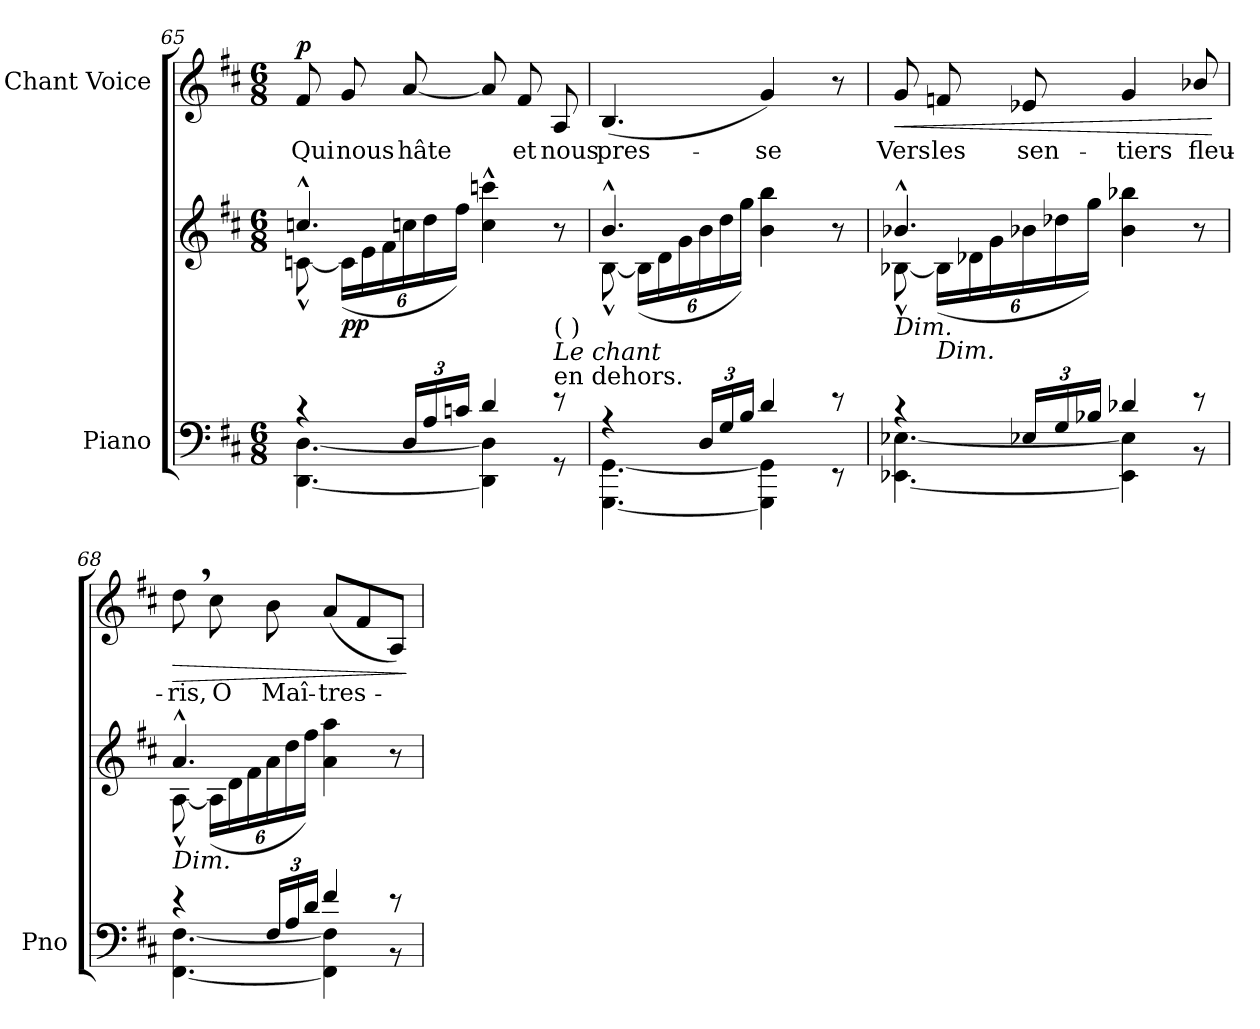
**kern	**kern	**dynam	**kern	**text	**dynam
*part2	*part2	*part2	*part1	*part1	*part1
*staff3	*staff2	*staff2/3	*staff1	*staff1	*staff1
*I"Piano	*	*	*I"Chant Voice	*	*
*I'Pno	*	*	*	*	*
*clefF4	*clefG2	*	*clefG2	*	*
*k[f#c#]	*k[f#c#]	*	*k[f#c#]	*	*
*M6/8	*M6/8	*	*M6/8	*	*
=65	=65	=65	=65	=65	=65
*^	*^	*	*	*	*
!	!	!	!	!	!	!LO:LY:b	!LO:DY:a
4r	[4.DD\ [4.D\	4.ccn^^/	[8cn^^\	.	8f#/	Qui	p
!	!	!	!	!LO:DY:b	!	!LO:LY:b	!
.	.	.	(>24c\LL]	pp	8g/	nous	.
.	.	.	24e\	.	.	.	.
.	.	.	24f#\	.	.	.	.
*Xbrackettup	*	*	*	*	*	*	*
!	!	!	!	!	!	!LO:LY:b	!
24D/LL	.	.	24ccn\	.	[8a/	hâte	.
24A/	.	.	24dd\	.	.	.	.
24cn/JJ	.	.	24ff#\JJ)	.	.	.	.
4d/	4DD\] 4D\]	8ryy	4cc\^^ 4cccn\^^	.	8a/]	.	.
!	!	!	!	!	!	!LO:LY:b	!
.	.	8ryy	.	.	8f#/	et	.
!	!	!LO:TX:b:t=(      )	!	!	!	!	!
!	!	!LO:TX:b:i:t=Le chant	!	!	!	!	!
!	!	!LO:TX:b:t=en dehors.	!	!	!	!	!
!	!	!	!	!	!	!LO:LY:b	!
8r	8r	8r	8ryy	.	8A/	nous	.
=66	=66	=66	=66	=66	=66	=66	=66
!	!	!	!	!	!	!LO:LY:b	!
4r	[4.GGG\ [4.GG\	4.b^^/	[8B^^\	.	(4.B/	pres-	.
.	.	.	(>24B\LL]	.	.	.	.
.	.	.	24d\	.	.	.	.
.	.	.	24g\	.	.	.	.
24D/LL	.	.	24b\	.	.	.	.
24G/	.	.	24dd\	.	.	.	.
24B/JJ	.	.	24gg\JJ)	.	.	.	.
!	!	!	!	!	!	!LO:LY:b	!
4d/	4GGG\] 4GG\]	8ryy	4b\ 4bb\	.	4g/)	-se	.
.	.	8ryy	.	.	.	.	.
8r	8r	8r	8ryy	.	8r	.	.
!!LO:LB:g=z
=67	=67	=67	=67	=67	=67	=67	=67
!	!	!LO:TX:b:i:t=Dim.	!	!	!	!	!
!	!	!	!	!	!	!LO:LY:b	!LO:HP:b
4r	[4.EE-X\ [4.E-X\	4.b-X^^/	[8B-X^^\	.	8g/	Vers	<
!	!	!	!LO:TX:b:i:t=Dim.	!	!	!	!
!	!	!	!	!	!	!LO:LY:b	!
.	.	.	(>24B-\LL]	.	8fn/	les	.
.	.	.	24d-X\	.	.	.	.
.	.	.	24g\	.	.	.	.
!	!	!	!	!	!	!LO:LY:b	!
24E-X/LL	.	.	24b-X\	.	8e-X/	sen-	.
24G/	.	.	24dd-X\	.	.	.	.
24B-X/JJ	.	.	24gg\JJ)	.	.	.	.
!	!	!	!	!	!	!LO:LY:b	!
4d-X/	4EE-\] 4E-\]	8ryy	4b-\ 4bb-X\	.	4g/	-tiers	.
.	.	8ryy	.	.	.	.	.
!	!	!	!	!	!	!LO:LY:b	!
8r	8r	8r	8ryy	.	8b-X/	fleu-	.
*v	*v	*	*	*	*	*	*
*	*v	*v	*	*	*	*
.	.	.	.	.	[
=68	=68	=68	=68	=68	=68
*^	*^	*	*	*	*
!	!	!LO:TX:b:i:t=Dim.	!	!	!	!	!
!	!	!	!	!	!	!LO:LY:b	!LO:HP:b
4r	[4.FF#\ [4.F#\	4.a^^/	[8A^^\	.	8dd,\	-ris,	>
!	!	!	!	!	!	!LO:LY:b	!
.	.	.	(>24A\LL]	.	8cc#\	O	.
.	.	.	24d\	.	.	.	.
.	.	.	24f#\	.	.	.	.
!	!	!	!	!	!	!LO:LY:b	!
24F#/LL	.	.	24a\	.	8b\	Maî-	.
24A/	.	.	24dd\	.	.	.	.
24d/JJ	.	.	24ff#\JJ)	.	.	.	.
!	!	!	!	!	!	!LO:LY:b	!
4f#/	4FF#\] 4F#\]	8ryy	4a\ 4aa\	.	(8a/L	-tres-	.
.	.	8ryy	.	.	8f#/	.	.
8r	8r	8r	8ryy	.	8A/J)	.	.
*v	*v	*	*	*	*	*	*
*	*v	*v	*	*	*	*
.	.	.	.	.	]
=	=	=	=	=	=
*-	*-	*-	*-	*-	*-
